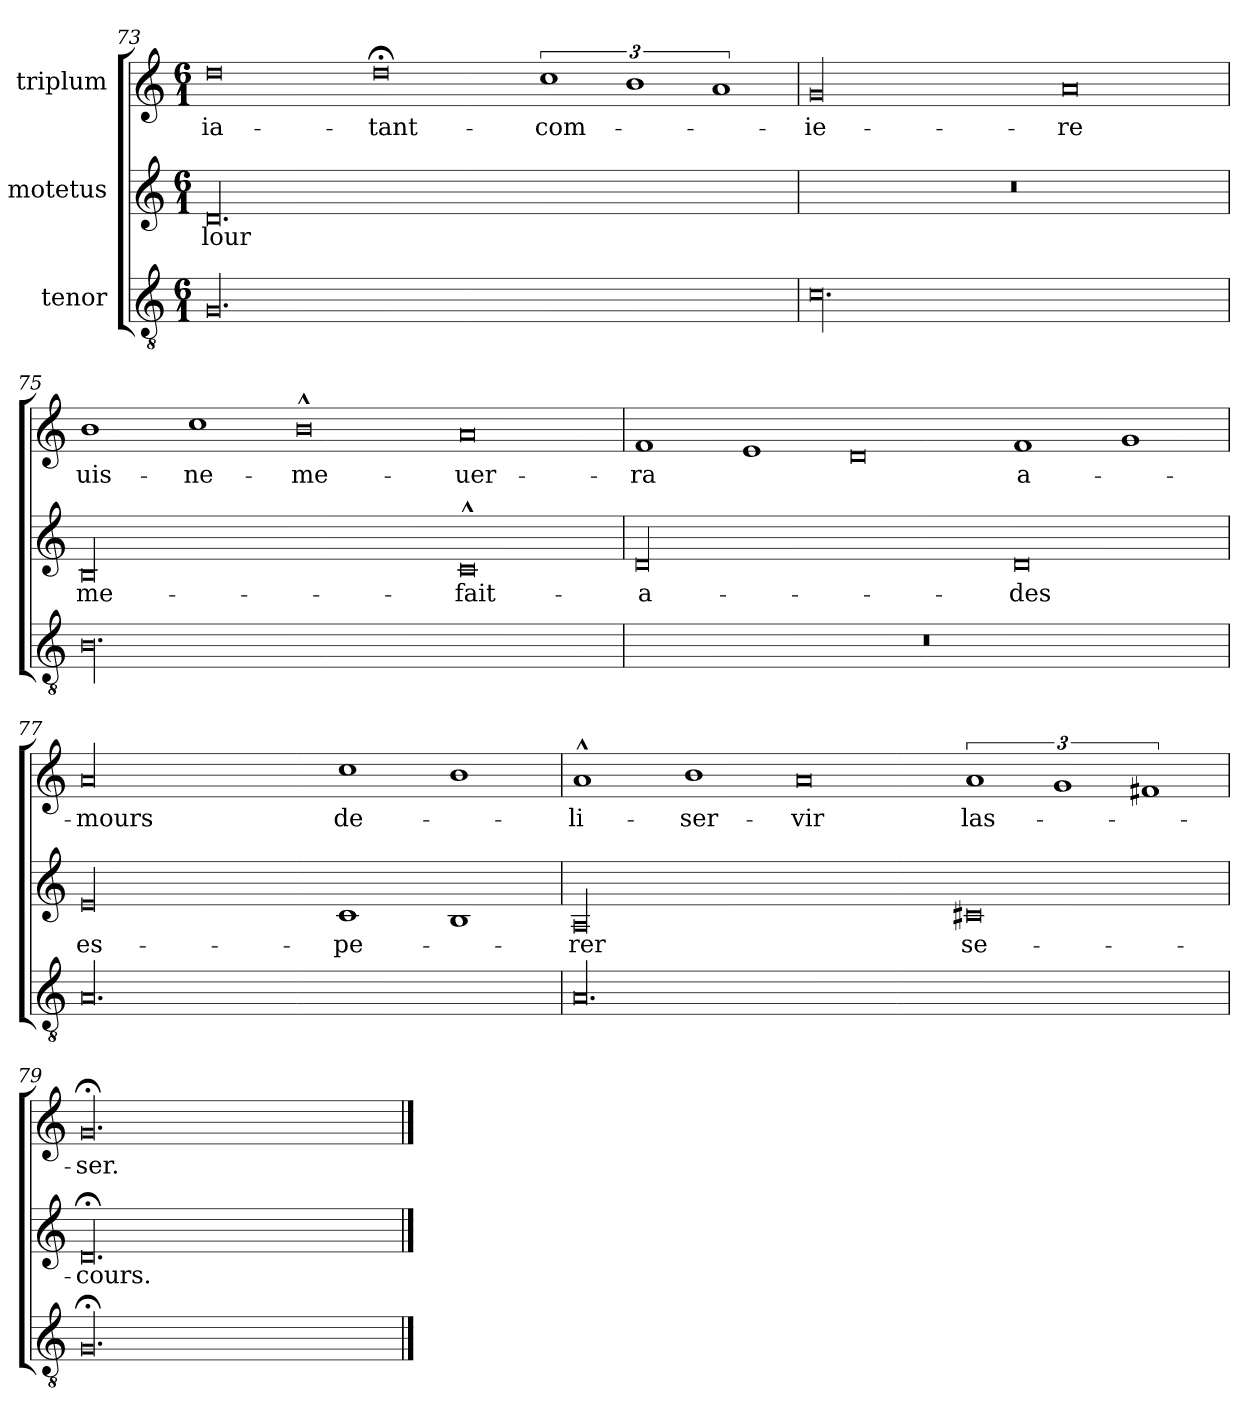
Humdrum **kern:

**kern	**kern	**text	**kern	**text
*part3	*part2	*part2	*part1	*part1
*staff3	*staff2	*staff2	*staff1	*staff1
*I"tenor	*I"motetus	*	*I"triplum	*
*clefGv2	*clefG2	*	*clefG2	*
*k[]	*k[]	*	*k[]	*
*C:	*C:	*	*C:	*
*M6/1	*M6/1	*	*M6/1	*
=73	=73	=73	=73	=73
00.G/	00.d/	-lour	0dd\	ia-
.	.	.	0dd;<\	tant-
.	.	.	3%2cc\	com-
.	.	.	3%2b\	.
.	.	.	3%2a/	.
=74	=74	=74	=74	=74
00.c\	00.r	.	00g/	ie-
.	.	.	0a/	-re
=75	=75	=75	=75	=75
00.B\	00B/	me-	1b\	uis-
.	.	.	1cc\	ne-
.	.	.	0b^^\	me-
.	0c^^/	fait-	0a/	uer-
=76	=76	=76	=76	=76
00.r	00d/	a-	1f/	-ra
.	.	.	1e/	.
.	.	.	0d/	.
.	0d/	-des	1f/	a-
.	.	.	1g/	.
=77	=77	=77	=77	=77
00.A/	00e/	es-	00a/	-mours
.	1c/	-pe-	1cc\	de-
.	1B/	.	1b\	.
=78	=78	=78	=78	=78
00.A/	00A/	-rer	1a^^/	li-
.	.	.	1b\	ser-
.	.	.	0a/	-vir
.	0c#X/	se-	3%2a/	las-
.	.	.	3%2g/	.
.	.	.	3%2f#X/	.
=79	=79	=79	=79	=79
00.G;</	00.d;</	-cours.	00.g;</	-ser.
==	==	==	==	==
*-	*-	*-	*-	*-
